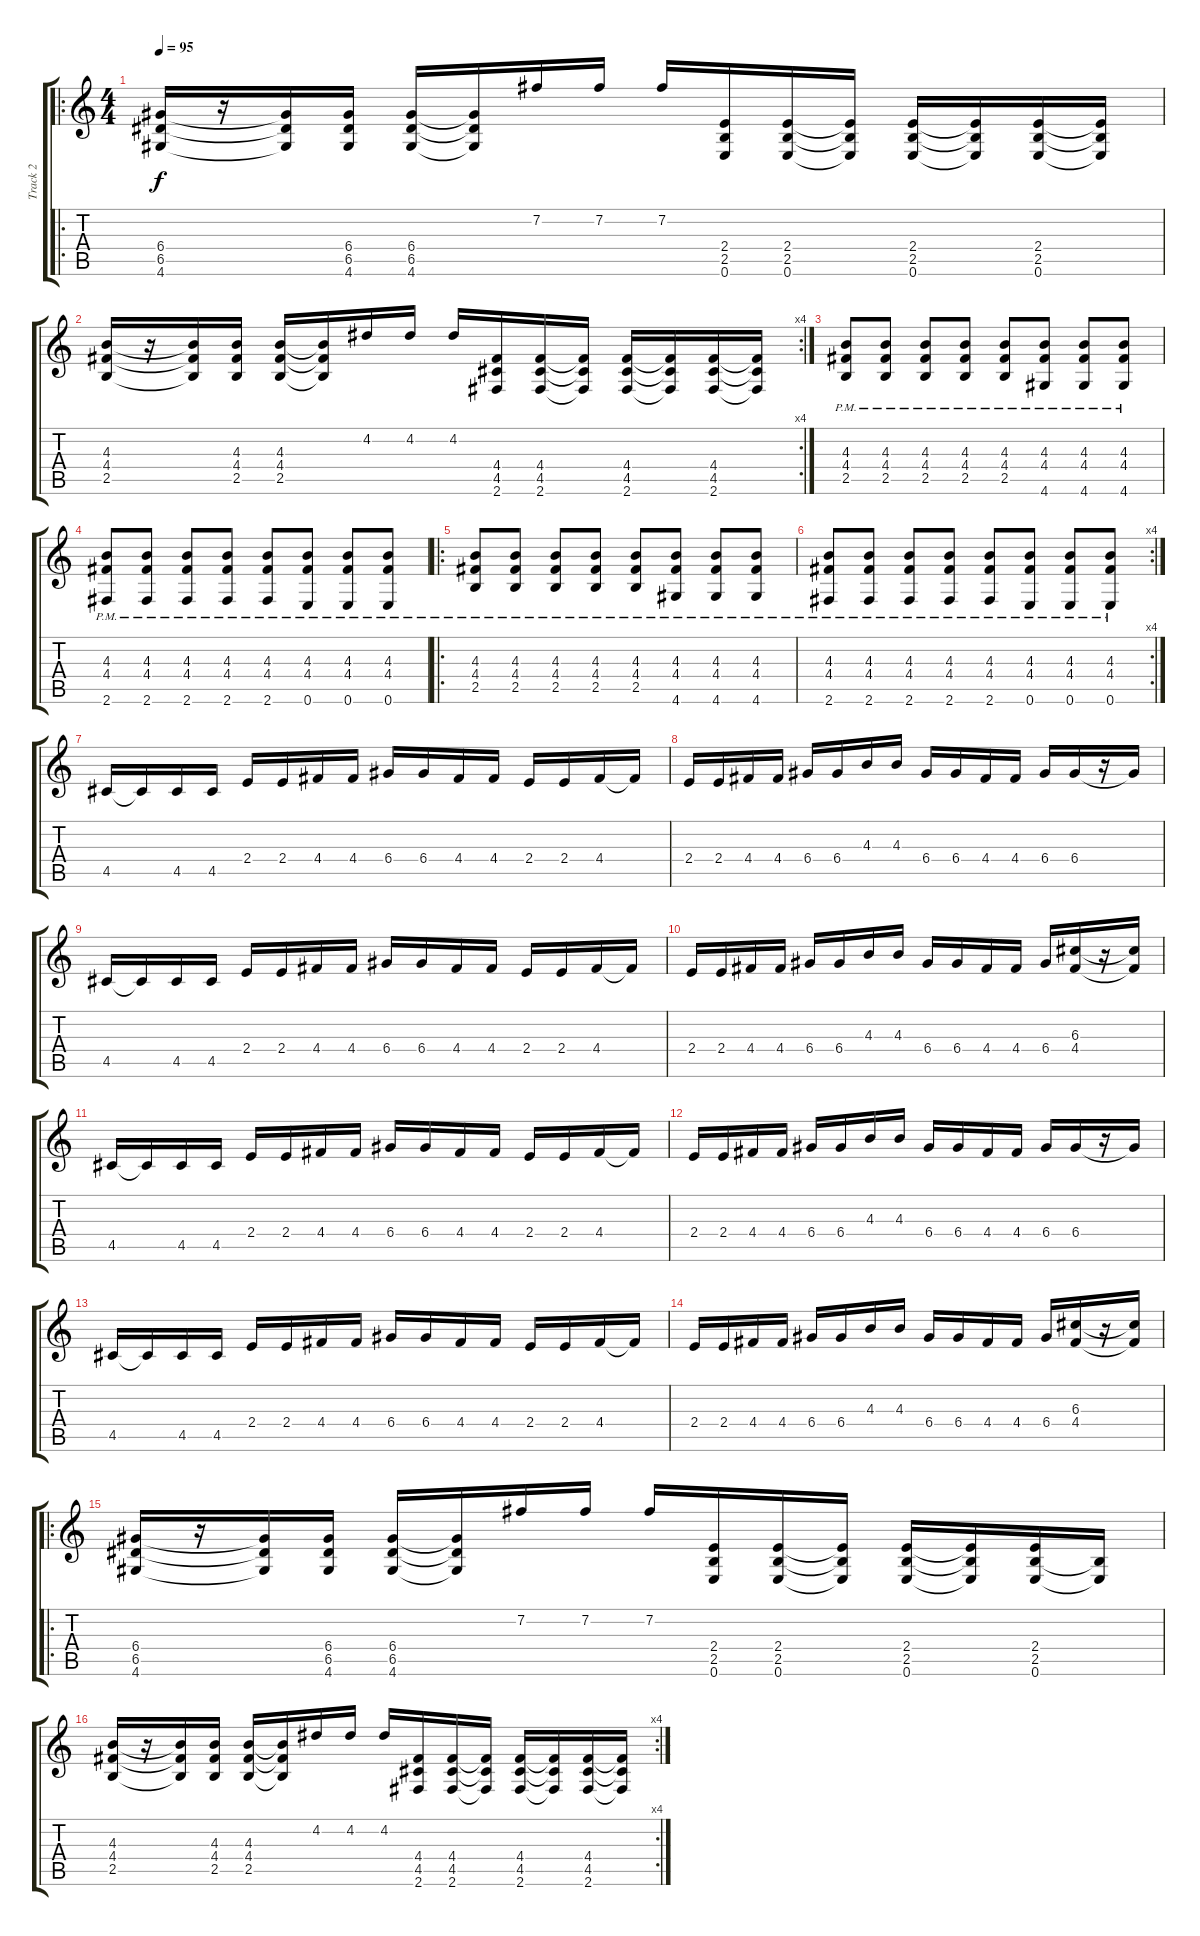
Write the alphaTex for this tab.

\track ("Track 2" "Track 2") {instrument acousticguitarnylon}
\staff {score tabs}
\tuning (E4 B3 G3 D3 A2 E2) {hide}
\ro
\ts (4 4)
\tempo 95
\clef g2
\ks c
(6.4 6.5 4.6).16{dy f instrument distortionguitar} r.16 (6.4{t} 6.5{t} 4.6{t}).16 (6.4 6.5 4.6).16 (6.4 6.5 4.6).16 (6.4{t} 6.5{t} 4.6{t}).16 7.2.16 7.2.16 7.2.16 (2.4 2.5 0.6).16 (2.4 2.5 0.6).16 (2.4{t} 2.5{t} 0.6{t}).16 (2.4 2.5 0.6).16 (2.4{t} 2.5{t} 0.6{t}).16 (2.4 2.5 0.6).16 (2.4{t} 2.5{t} 0.6{t}).16 |
\rc 4
(4.3 4.4 2.5).16 r.16 (4.3{t} 4.4{t} 2.5{t}).16 (4.3 4.4 2.5).16 (4.3 4.4 2.5).16 (4.3{t} 4.4{t} 2.5{t}).16 4.2.16 4.2.16 4.2.16 (4.4 4.5 2.6).16 (4.4 4.5 2.6).16 (4.4{t} 4.5{t} 2.6{t}).16 (4.4 4.5 2.6).16 (4.4{t} 4.5{t} 2.6{t}).16 (4.4 4.5 2.6).16 (4.4{t} 4.5{t} 2.6{t}).16 |
(4.3{pm} 4.4 2.5).8{instrument electricguitarmuted} (4.3{pm} 4.4 2.5).8 (4.3{pm} 4.4 2.5).8 (4.3{pm} 4.4 2.5).8 (4.3{pm} 4.4 2.5).8 (4.3{pm} 4.4 4.6).8 (4.3{pm} 4.4 4.6).8 (4.3{pm} 4.4 4.6).8 |
(4.3{pm} 4.4 2.6).8 (4.3{pm} 4.4 2.6).8 (4.3{pm} 4.4 2.6).8 (4.3{pm} 4.4 2.6).8 (4.3{pm} 4.4 2.6).8 (4.3{pm} 4.4 0.6).8 (4.3{pm} 4.4 0.6).8 (4.3 4.4{pm} 0.6).8 |
\ro
(4.3 4.4{pm} 2.5).8 (4.3 4.4{pm} 2.5).8 (4.3 4.4{pm} 2.5).8 (4.3 4.4{pm} 2.5).8 (4.3 4.4{pm} 2.5).8 (4.3 4.4{pm} 4.6).8 (4.3 4.4{pm} 4.6).8 (4.3 4.4{pm} 4.6).8 |
\rc 4
(4.3 4.4{pm} 2.6).8 (4.3 4.4{pm} 2.6).8 (4.3 4.4{pm} 2.6).8 (4.3 4.4{pm} 2.6).8 (4.3 4.4{pm} 2.6).8 (4.3 4.4{pm} 0.6).8 (4.3 4.4{pm} 0.6).8 (4.3 4.4{pm} 0.6).8 |
4.5.16 4.5{t}.16 4.5.16 4.5.16 2.4.16 2.4.16 4.4.16 4.4.16 6.4.16 6.4.16 4.4.16 4.4.16 2.4.16 2.4.16 4.4.16 4.4{t}.16 |
2.4.16 2.4.16 4.4.16 4.4.16 6.4.16 6.4.16 4.3.16 4.3.16 6.4.16 6.4.16 4.4.16 4.4.16 6.4.16 6.4.16 r.16 6.4{t}.16 |
4.5.16 4.5{t}.16 4.5.16 4.5.16 2.4.16 2.4.16 4.4.16 4.4.16 6.4.16 6.4.16 4.4.16 4.4.16 2.4.16 2.4.16 4.4.16 4.4{t}.16 |
2.4.16 2.4.16 4.4.16 4.4.16 6.4.16 6.4.16 4.3.16 4.3.16 6.4.16 6.4.16 4.4.16 4.4.16 6.4.16 (6.3 4.4).16 r.16 (6.3{t} 4.4{t}).16 |
4.5.16 4.5{t}.16 4.5.16 4.5.16 2.4.16 2.4.16 4.4.16 4.4.16 6.4.16 6.4.16 4.4.16 4.4.16 2.4.16 2.4.16 4.4.16 4.4{t}.16 |
2.4.16 2.4.16 4.4.16 4.4.16 6.4.16 6.4.16 4.3.16 4.3.16 6.4.16 6.4.16 4.4.16 4.4.16 6.4.16 6.4.16 r.16 6.4{t}.16 |
4.5.16 4.5{t}.16 4.5.16 4.5.16 2.4.16 2.4.16 4.4.16 4.4.16 6.4.16 6.4.16 4.4.16 4.4.16 2.4.16 2.4.16 4.4.16 4.4{t}.16 |
2.4.16 2.4.16 4.4.16 4.4.16 6.4.16 6.4.16 4.3.16 4.3.16 6.4.16 6.4.16 4.4.16 4.4.16 6.4.16 (6.3 4.4).16 r.16 (6.3{t} 4.4{t}).16 |
\ro
(6.4 6.5 4.6).16{instrument distortionguitar} r.16 (6.4{t} 6.5{t} 4.6{t}).16 (6.4 6.5 4.6).16 (6.4 6.5 4.6).16 (6.4{t} 6.5{t} 4.6{t}).16 7.2.16 7.2.16 7.2.16 (2.4 2.5 0.6).16 (2.4 2.5 0.6).16 (2.4{t} 2.5{t} 0.6{t}).16 (2.4 2.5 0.6).16 (2.4{t} 2.5{t} 0.6{t}).16 (2.4 2.5 0.6).16 (2.5{t} 0.6{t}).16 |
\rc 4
(4.3 4.4 2.5).16 r.16 (4.3{t} 4.4{t} 2.5{t}).16 (4.3 4.4 2.5).16 (4.3 4.4 2.5).16 (4.3{t} 4.4{t} 2.5{t}).16 4.2.16 4.2.16 4.2.16 (4.4 4.5 2.6).16 (4.4 4.5 2.6).16 (4.4{t} 4.5{t} 2.6{t}).16 (4.4 4.5 2.6).16 (4.4{t} 4.5{t} 2.6{t}).16 (4.4 4.5 2.6).16 (4.4{t} 4.5{t} 2.6{t}).16
